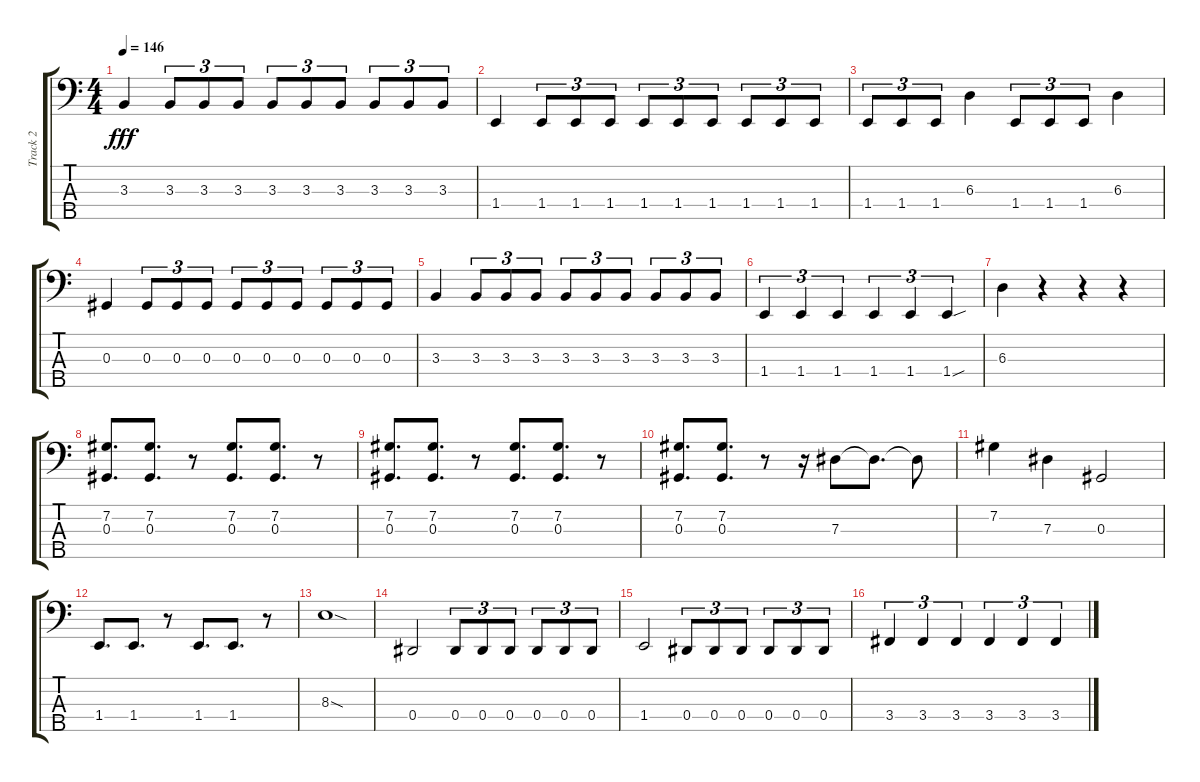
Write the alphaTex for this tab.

\track ("Track 2" "Track 2") {instrument electricbasspick}
\staff {score tabs}
\tuning (Gb2 Db2 Ab1 Eb1 Bb0) {hide}
\ts (4 4)
\tempo 146
\clef f4
\ks c
3.3.4{dy fff} 3.3.8{tu (3 2)} 3.3.8{tu (3 2)} 3.3.8{tu (3 2)} 3.3.8{tu (3 2)} 3.3.8{tu (3 2)} 3.3.8{tu (3 2)} 3.3.8{tu (3 2)} 3.3.8{tu (3 2)} 3.3.8{tu (3 2)} |
1.4.4 1.4.8{tu (3 2)} 1.4.8{tu (3 2)} 1.4.8{tu (3 2)} 1.4.8{tu (3 2)} 1.4.8{tu (3 2)} 1.4.8{tu (3 2)} 1.4.8{tu (3 2)} 1.4.8{tu (3 2)} 1.4.8{tu (3 2)} |
1.4.8{tu (3 2)} 1.4.8{tu (3 2)} 1.4.8{tu (3 2)} 6.3.4 1.4.8{tu (3 2)} 1.4.8{tu (3 2)} 1.4.8{tu (3 2)} 6.3.4 |
0.3.4 0.3.8{tu (3 2)} 0.3.8{tu (3 2)} 0.3.8{tu (3 2)} 0.3.8{tu (3 2)} 0.3.8{tu (3 2)} 0.3.8{tu (3 2)} 0.3.8{tu (3 2)} 0.3.8{tu (3 2)} 0.3.8{tu (3 2)} |
3.3.4 3.3.8{tu (3 2)} 3.3.8{tu (3 2)} 3.3.8{tu (3 2)} 3.3.8{tu (3 2)} 3.3.8{tu (3 2)} 3.3.8{tu (3 2)} 3.3.8{tu (3 2)} 3.3.8{tu (3 2)} 3.3.8{tu (3 2)} |
1.4.4{tu (3 2)} 1.4.4{tu (3 2)} 1.4.4{tu (3 2)} 1.4.4{tu (3 2)} 1.4.4{tu (3 2)} 1.4{sou}.4{tu (3 2)} |
6.3.4 r.4 r.4 r.4 |
(7.2 0.3).8{d} (7.2 0.3).8{d} r.8 (7.2 0.3).8{d} (7.2 0.3).8{d} r.8 |
(7.2 0.3).8{d} (7.2 0.3).8{d} r.8 (7.2 0.3).8{d} (7.2 0.3).8{d} r.8 |
(7.2 0.3).8{d} (7.2 0.3).8{d} r.8 r.16 7.3.8 7.3{t}.8{d} 7.3{t}.8 |
7.2.4 7.3.4 0.3.2 |
1.4.8{d} 1.4.8{d} r.8 1.4.8{d} 1.4.8{d} r.8 |
8.3{sod}.1 |
0.4.2 0.4.8{tu (3 2)} 0.4.8{tu (3 2)} 0.4.8{tu (3 2)} 0.4.8{tu (3 2)} 0.4.8{tu (3 2)} 0.4.8{tu (3 2)} |
1.4.2 0.4.8{tu (3 2)} 0.4.8{tu (3 2)} 0.4.8{tu (3 2)} 0.4.8{tu (3 2)} 0.4.8{tu (3 2)} 0.4.8{tu (3 2)} |
3.4.4{tu (3 2)} 3.4.4{tu (3 2)} 3.4.4{tu (3 2)} 3.4.4{tu (3 2)} 3.4.4{tu (3 2)} 3.4.4{tu (3 2)}
